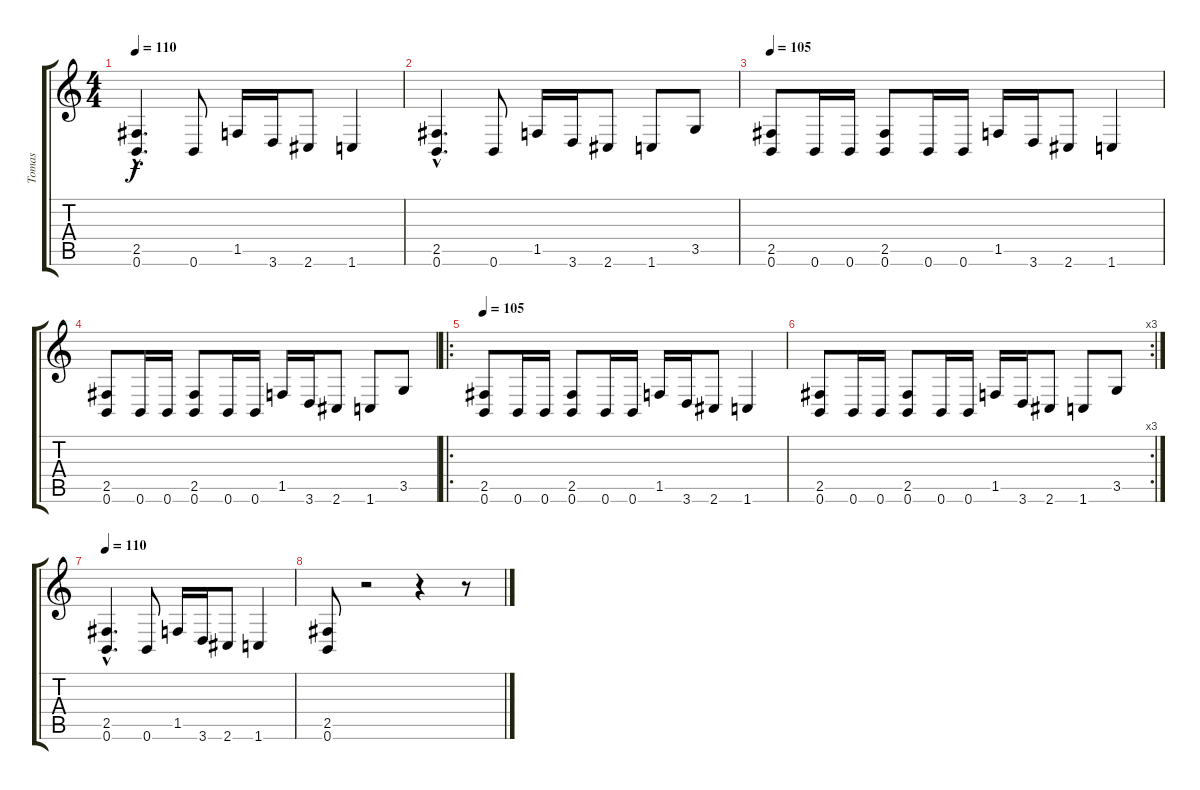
\track ("Tomas" "Tomas") {instrument distortionguitar}
\staff {score tabs}
\tuning (B3 Gb3 D3 A2 E2 B1) {hide}
\ts (4 4)
\tempo 110
\clef g2
\ks c
(2.5{hac} 0.6{hac}).4{d dy f} 0.6.8 1.5.16 3.6.16 2.6.8 1.6.4 |
(2.5{hac} 0.6{hac}).4{d} 0.6.8 1.5.16 3.6.16 2.6.8 1.6.8 3.5.8 |
\tempo 105
(2.5 0.6).8 0.6.16 0.6.16 (2.5 0.6).8 0.6.16 0.6.16 1.5.16 3.6.16 2.6.8 1.6.4 |
(2.5 0.6).8 0.6.16 0.6.16 (2.5 0.6).8 0.6.16 0.6.16 1.5.16 3.6.16 2.6.8 1.6.8 3.5.8 |
\ro
\tempo 105
(2.5 0.6).8 0.6.16 0.6.16 (2.5 0.6).8 0.6.16 0.6.16 1.5.16 3.6.16 2.6.8 1.6.4 |
\rc 3
(2.5 0.6).8 0.6.16 0.6.16 (2.5 0.6).8 0.6.16 0.6.16 1.5.16 3.6.16 2.6.8 1.6.8 3.5.8 |
\tempo 110
(2.5{hac} 0.6{hac}).4{d} 0.6.8 1.5.16 3.6.16 2.6.8 1.6.4 |
(2.5 0.6).8 r.2 r.4 r.8
